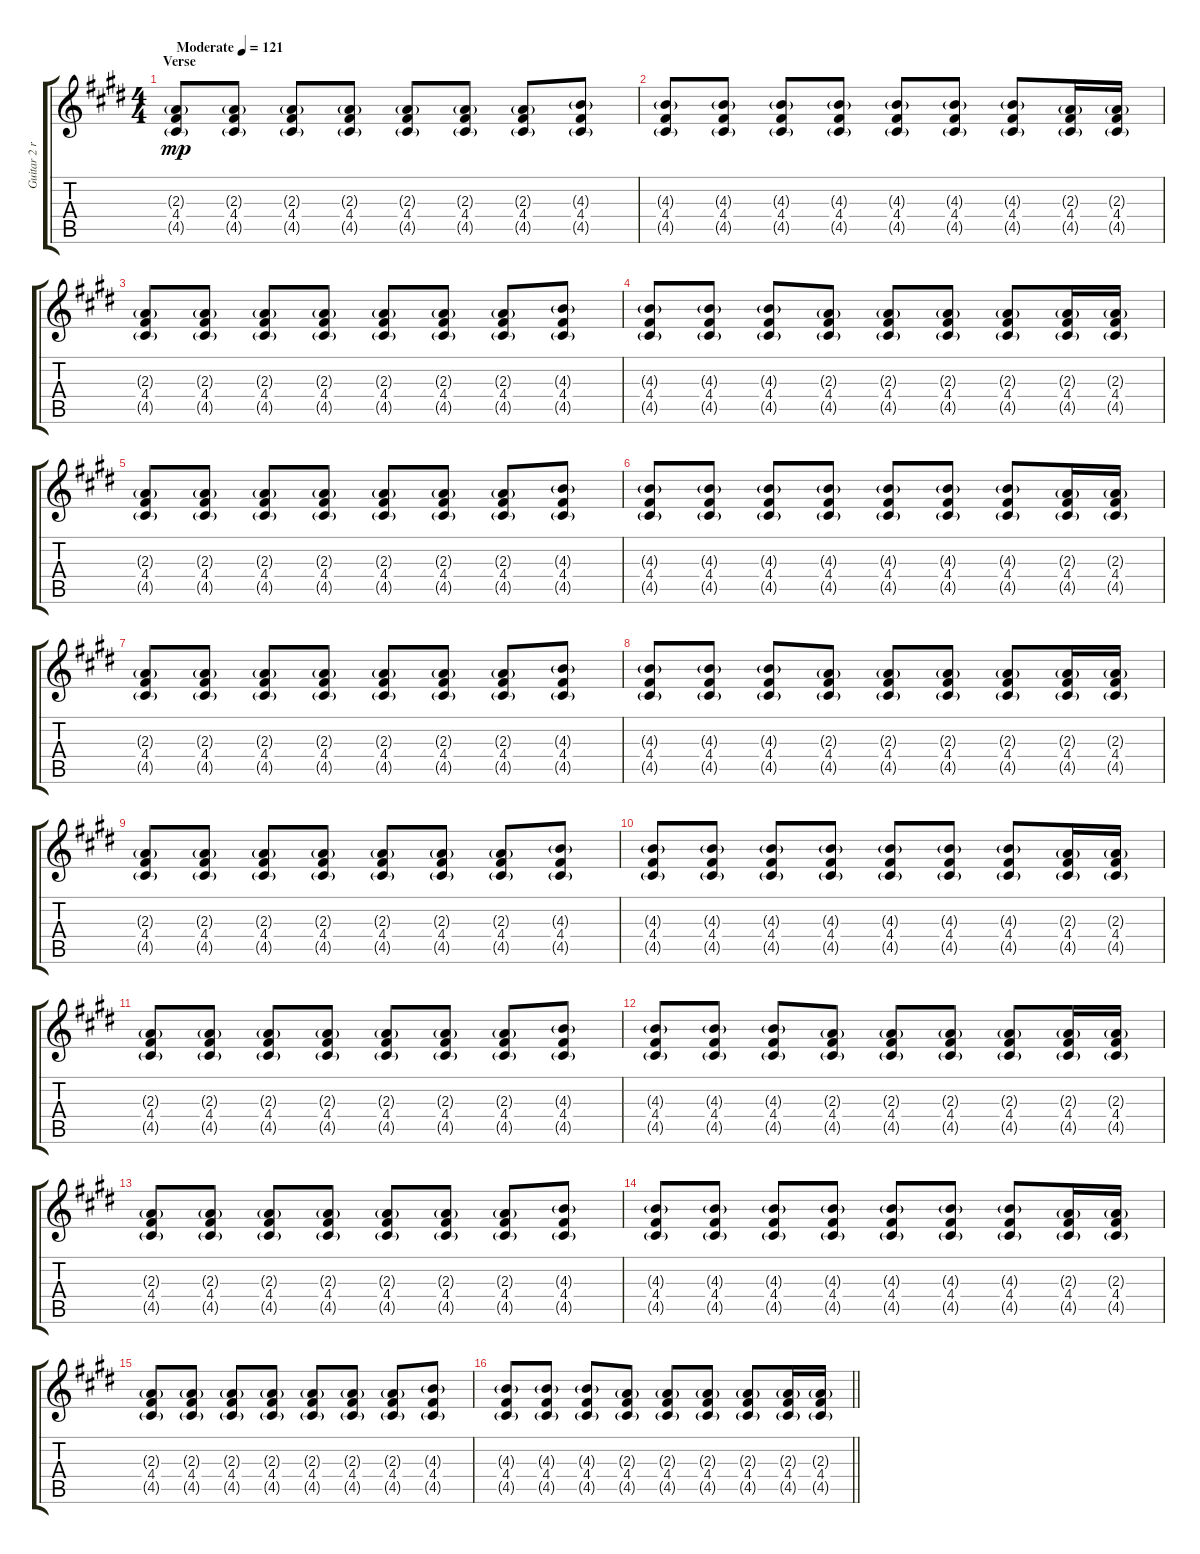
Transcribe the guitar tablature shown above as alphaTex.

\track ("Guitar 2 right" "Guitar 2 r") {instrument electricguitarclean}
\staff {score tabs}
\tuning (E4 B3 G3 D3 A2 D2) {hide}
\ts (4 4)
\section ("" "Verse")
\tempo (121 "Moderate")
\clef g2
\ks c#minor
(2.3{g} 4.4 4.5{g}).8{dy mp instrument electricguitarclean} (2.3{g} 4.4 4.5{g}).8 (2.3{g} 4.4 4.5{g}).8 (2.3{g} 4.4 4.5{g}).8 (2.3{g} 4.4 4.5{g}).8 (2.3{g} 4.4 4.5{g}).8 (2.3{g} 4.4 4.5{g}).8 (4.3{g} 4.4 4.5{g}).8 |
(4.3{g} 4.4 4.5{g}).8 (4.3{g} 4.4 4.5{g}).8 (4.3{g} 4.4 4.5{g}).8 (4.3{g} 4.4 4.5{g}).8 (4.3{g} 4.4 4.5{g}).8 (4.3{g} 4.4 4.5{g}).8 (4.3{g} 4.4 4.5{g}).8 (2.3{g} 4.4 4.5{g}).16 (2.3{g} 4.4 4.5{g}).16 |
(2.3{g} 4.4 4.5{g}).8 (2.3{g} 4.4 4.5{g}).8 (2.3{g} 4.4 4.5{g}).8 (2.3{g} 4.4 4.5{g}).8 (2.3{g} 4.4 4.5{g}).8 (2.3{g} 4.4 4.5{g}).8 (2.3{g} 4.4 4.5{g}).8 (4.3{g} 4.4 4.5{g}).8 |
(4.3{g} 4.4 4.5{g}).8 (4.3{g} 4.4 4.5{g}).8 (4.3{g} 4.4 4.5{g}).8 (2.3{g} 4.4 4.5{g}).8 (2.3{g} 4.4 4.5{g}).8 (2.3{g} 4.4 4.5{g}).8 (2.3{g} 4.4 4.5{g}).8 (2.3{g} 4.4 4.5{g}).16 (2.3{g} 4.4 4.5{g}).16 |
(2.3{g} 4.4 4.5{g}).8 (2.3{g} 4.4 4.5{g}).8 (2.3{g} 4.4 4.5{g}).8 (2.3{g} 4.4 4.5{g}).8 (2.3{g} 4.4 4.5{g}).8 (2.3{g} 4.4 4.5{g}).8 (2.3{g} 4.4 4.5{g}).8 (4.3{g} 4.4 4.5{g}).8 |
(4.3{g} 4.4 4.5{g}).8 (4.3{g} 4.4 4.5{g}).8 (4.3{g} 4.4 4.5{g}).8 (4.3{g} 4.4 4.5{g}).8 (4.3{g} 4.4 4.5{g}).8 (4.3{g} 4.4 4.5{g}).8 (4.3{g} 4.4 4.5{g}).8 (2.3{g} 4.4 4.5{g}).16 (2.3{g} 4.4 4.5{g}).16 |
(2.3{g} 4.4 4.5{g}).8 (2.3{g} 4.4 4.5{g}).8 (2.3{g} 4.4 4.5{g}).8 (2.3{g} 4.4 4.5{g}).8 (2.3{g} 4.4 4.5{g}).8 (2.3{g} 4.4 4.5{g}).8 (2.3{g} 4.4 4.5{g}).8 (4.3{g} 4.4 4.5{g}).8 |
(4.3{g} 4.4 4.5{g}).8 (4.3{g} 4.4 4.5{g}).8 (4.3{g} 4.4 4.5{g}).8 (2.3{g} 4.4 4.5{g}).8 (2.3{g} 4.4 4.5{g}).8 (2.3{g} 4.4 4.5{g}).8 (2.3{g} 4.4 4.5{g}).8 (2.3{g} 4.4 4.5{g}).16 (2.3{g} 4.4 4.5{g}).16 |
(2.3{g} 4.4 4.5{g}).8 (2.3{g} 4.4 4.5{g}).8 (2.3{g} 4.4 4.5{g}).8 (2.3{g} 4.4 4.5{g}).8 (2.3{g} 4.4 4.5{g}).8 (2.3{g} 4.4 4.5{g}).8 (2.3{g} 4.4 4.5{g}).8 (4.3{g} 4.4 4.5{g}).8 |
(4.3{g} 4.4 4.5{g}).8 (4.3{g} 4.4 4.5{g}).8 (4.3{g} 4.4 4.5{g}).8 (4.3{g} 4.4 4.5{g}).8 (4.3{g} 4.4 4.5{g}).8 (4.3{g} 4.4 4.5{g}).8 (4.3{g} 4.4 4.5{g}).8 (2.3{g} 4.4 4.5{g}).16 (2.3{g} 4.4 4.5{g}).16 |
(2.3{g} 4.4 4.5{g}).8 (2.3{g} 4.4 4.5{g}).8 (2.3{g} 4.4 4.5{g}).8 (2.3{g} 4.4 4.5{g}).8 (2.3{g} 4.4 4.5{g}).8 (2.3{g} 4.4 4.5{g}).8 (2.3{g} 4.4 4.5{g}).8 (4.3{g} 4.4 4.5{g}).8 |
(4.3{g} 4.4 4.5{g}).8 (4.3{g} 4.4 4.5{g}).8 (4.3{g} 4.4 4.5{g}).8 (2.3{g} 4.4 4.5{g}).8 (2.3{g} 4.4 4.5{g}).8 (2.3{g} 4.4 4.5{g}).8 (2.3{g} 4.4 4.5{g}).8 (2.3{g} 4.4 4.5{g}).16 (2.3{g} 4.4 4.5{g}).16 |
(2.3{g} 4.4 4.5{g}).8 (2.3{g} 4.4 4.5{g}).8 (2.3{g} 4.4 4.5{g}).8 (2.3{g} 4.4 4.5{g}).8 (2.3{g} 4.4 4.5{g}).8 (2.3{g} 4.4 4.5{g}).8 (2.3{g} 4.4 4.5{g}).8 (4.3{g} 4.4 4.5{g}).8 |
(4.3{g} 4.4 4.5{g}).8 (4.3{g} 4.4 4.5{g}).8 (4.3{g} 4.4 4.5{g}).8 (4.3{g} 4.4 4.5{g}).8 (4.3{g} 4.4 4.5{g}).8 (4.3{g} 4.4 4.5{g}).8 (4.3{g} 4.4 4.5{g}).8 (2.3{g} 4.4 4.5{g}).16 (2.3{g} 4.4 4.5{g}).16 |
(2.3{g} 4.4 4.5{g}).8 (2.3{g} 4.4 4.5{g}).8 (2.3{g} 4.4 4.5{g}).8 (2.3{g} 4.4 4.5{g}).8 (2.3{g} 4.4 4.5{g}).8 (2.3{g} 4.4 4.5{g}).8 (2.3{g} 4.4 4.5{g}).8 (4.3{g} 4.4 4.5{g}).8 |
\barLineRight lightlight
(4.3{g} 4.4 4.5{g}).8 (4.3{g} 4.4 4.5{g}).8 (4.3{g} 4.4 4.5{g}).8 (2.3{g} 4.4 4.5{g}).8 (2.3{g} 4.4 4.5{g}).8 (2.3{g} 4.4 4.5{g}).8 (2.3{g} 4.4 4.5{g}).8 (2.3{g} 4.4 4.5{g}).16 (2.3{g} 4.4 4.5{g}).16
